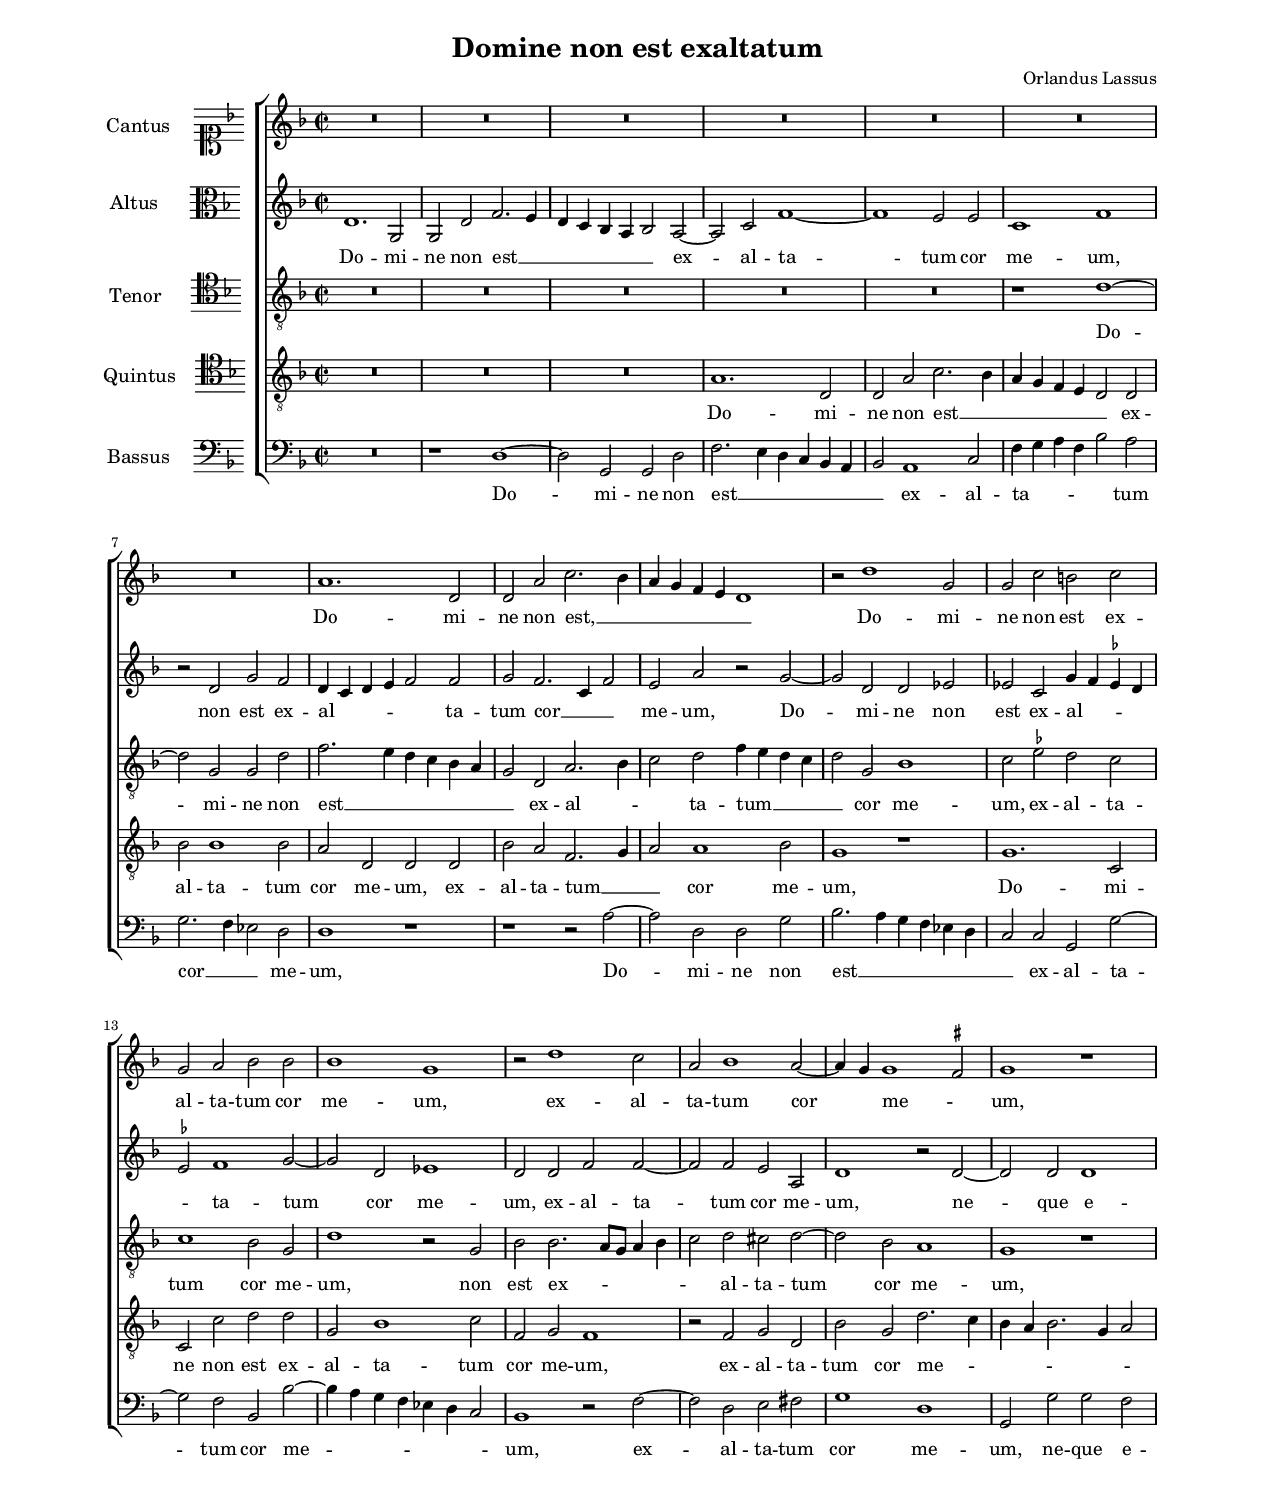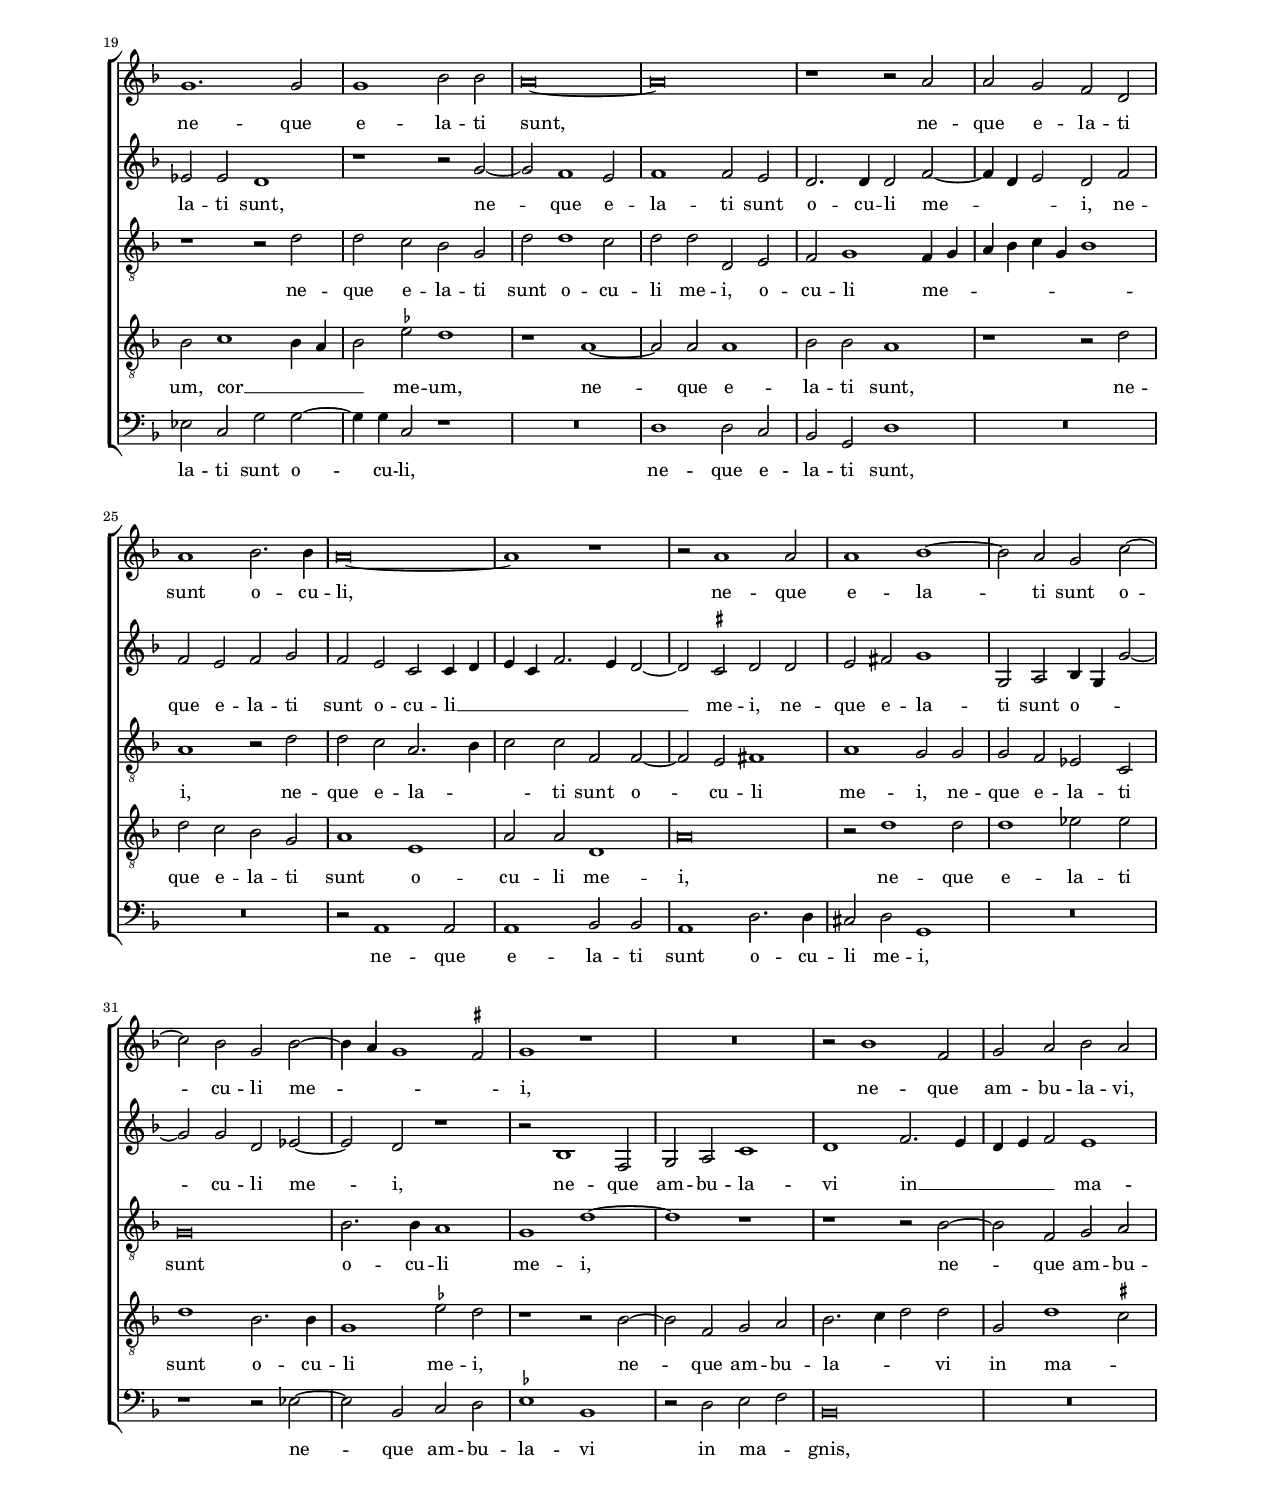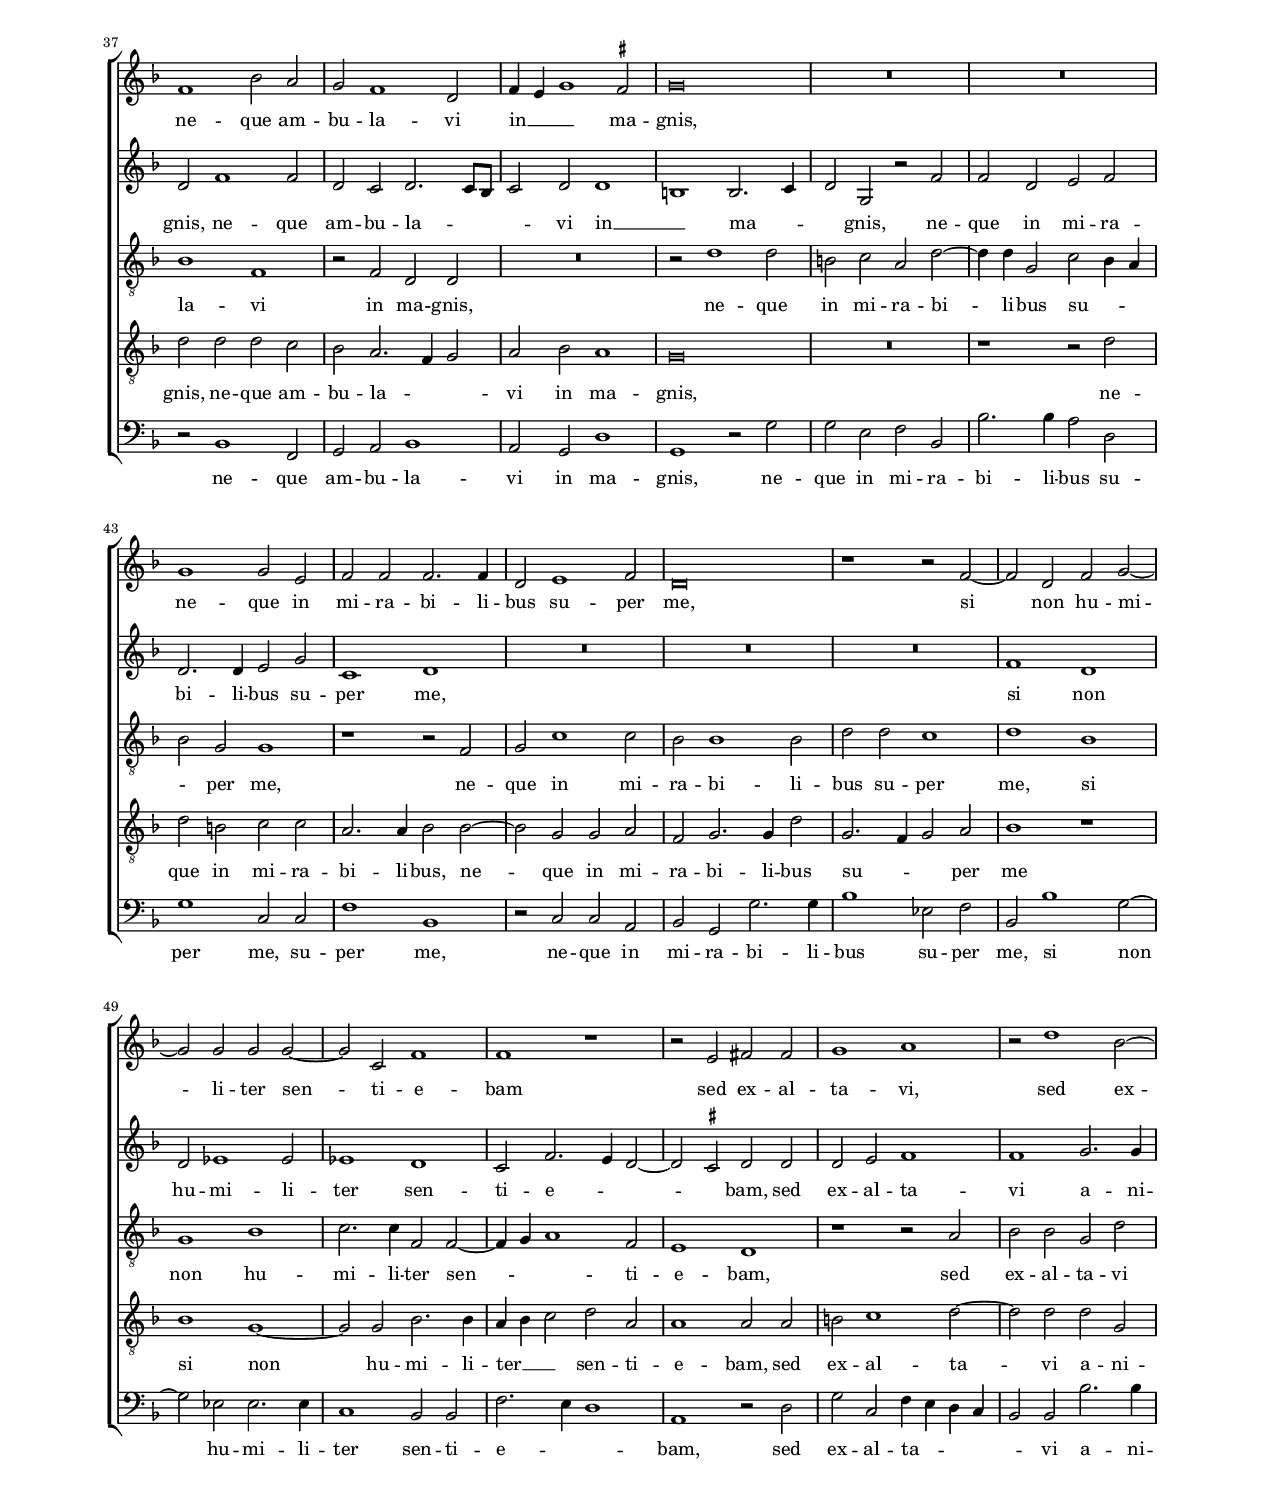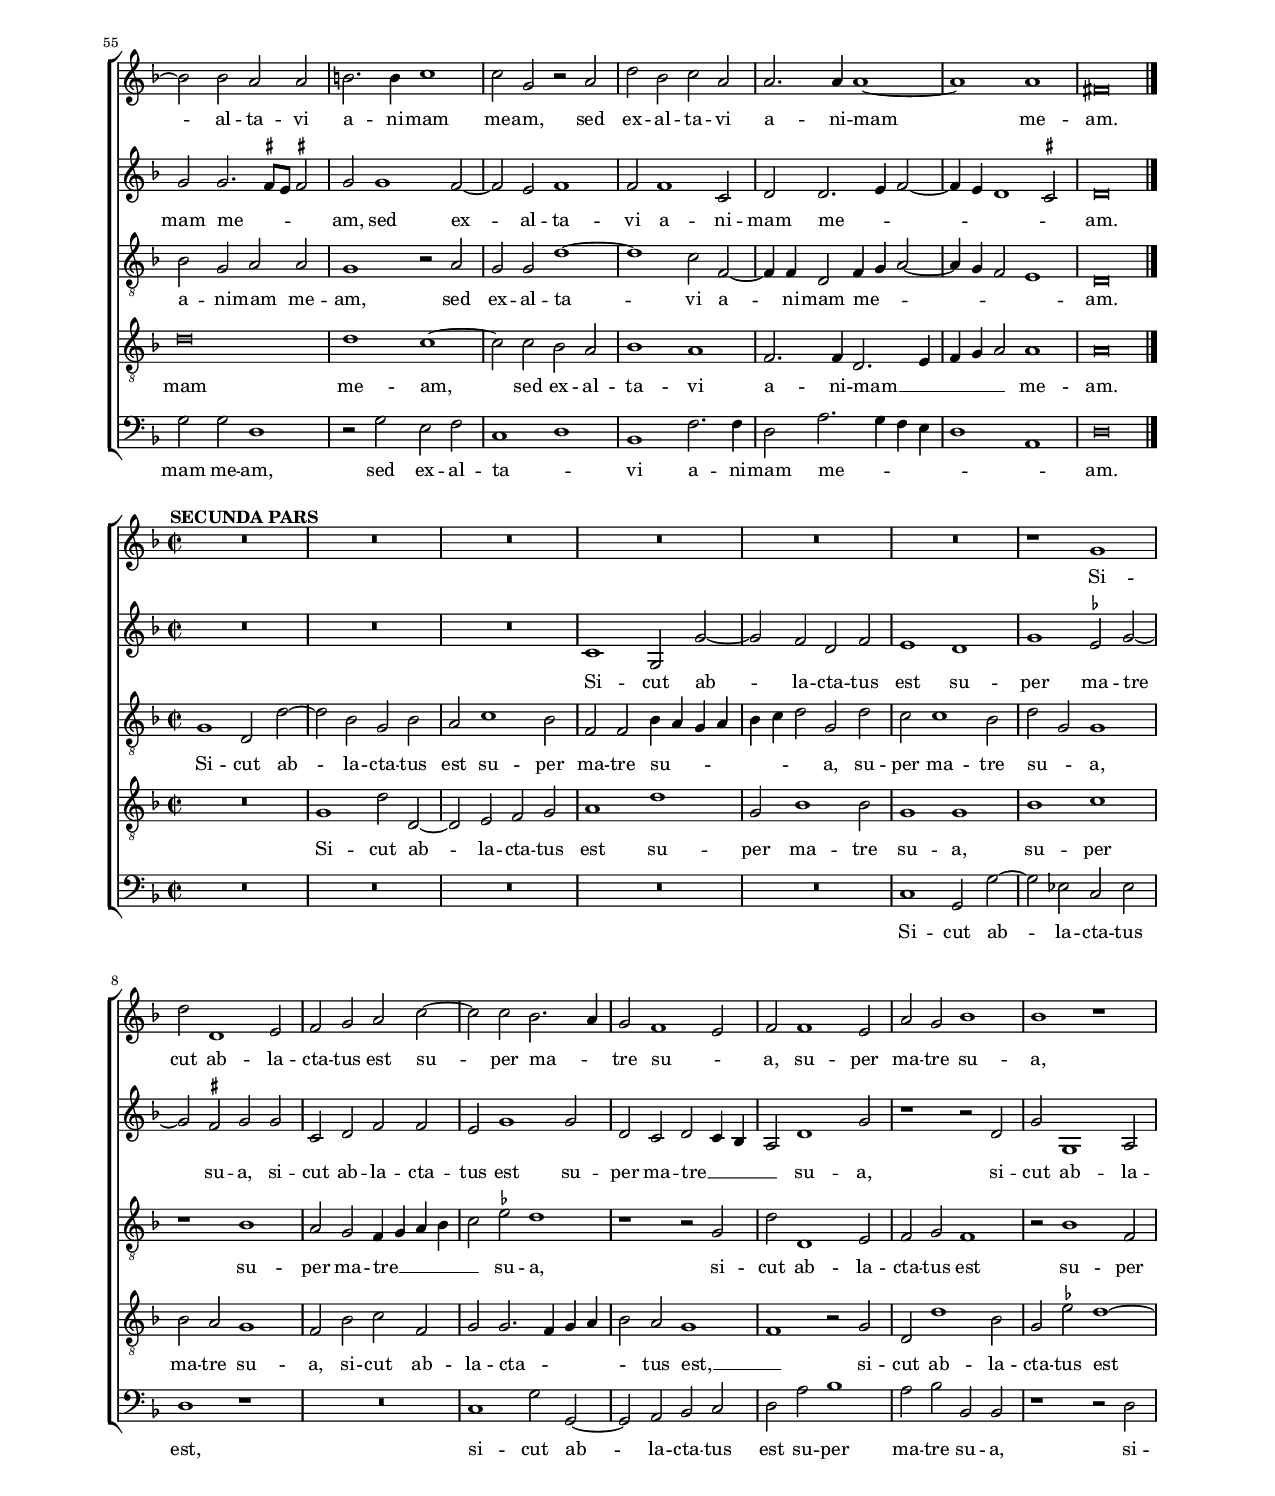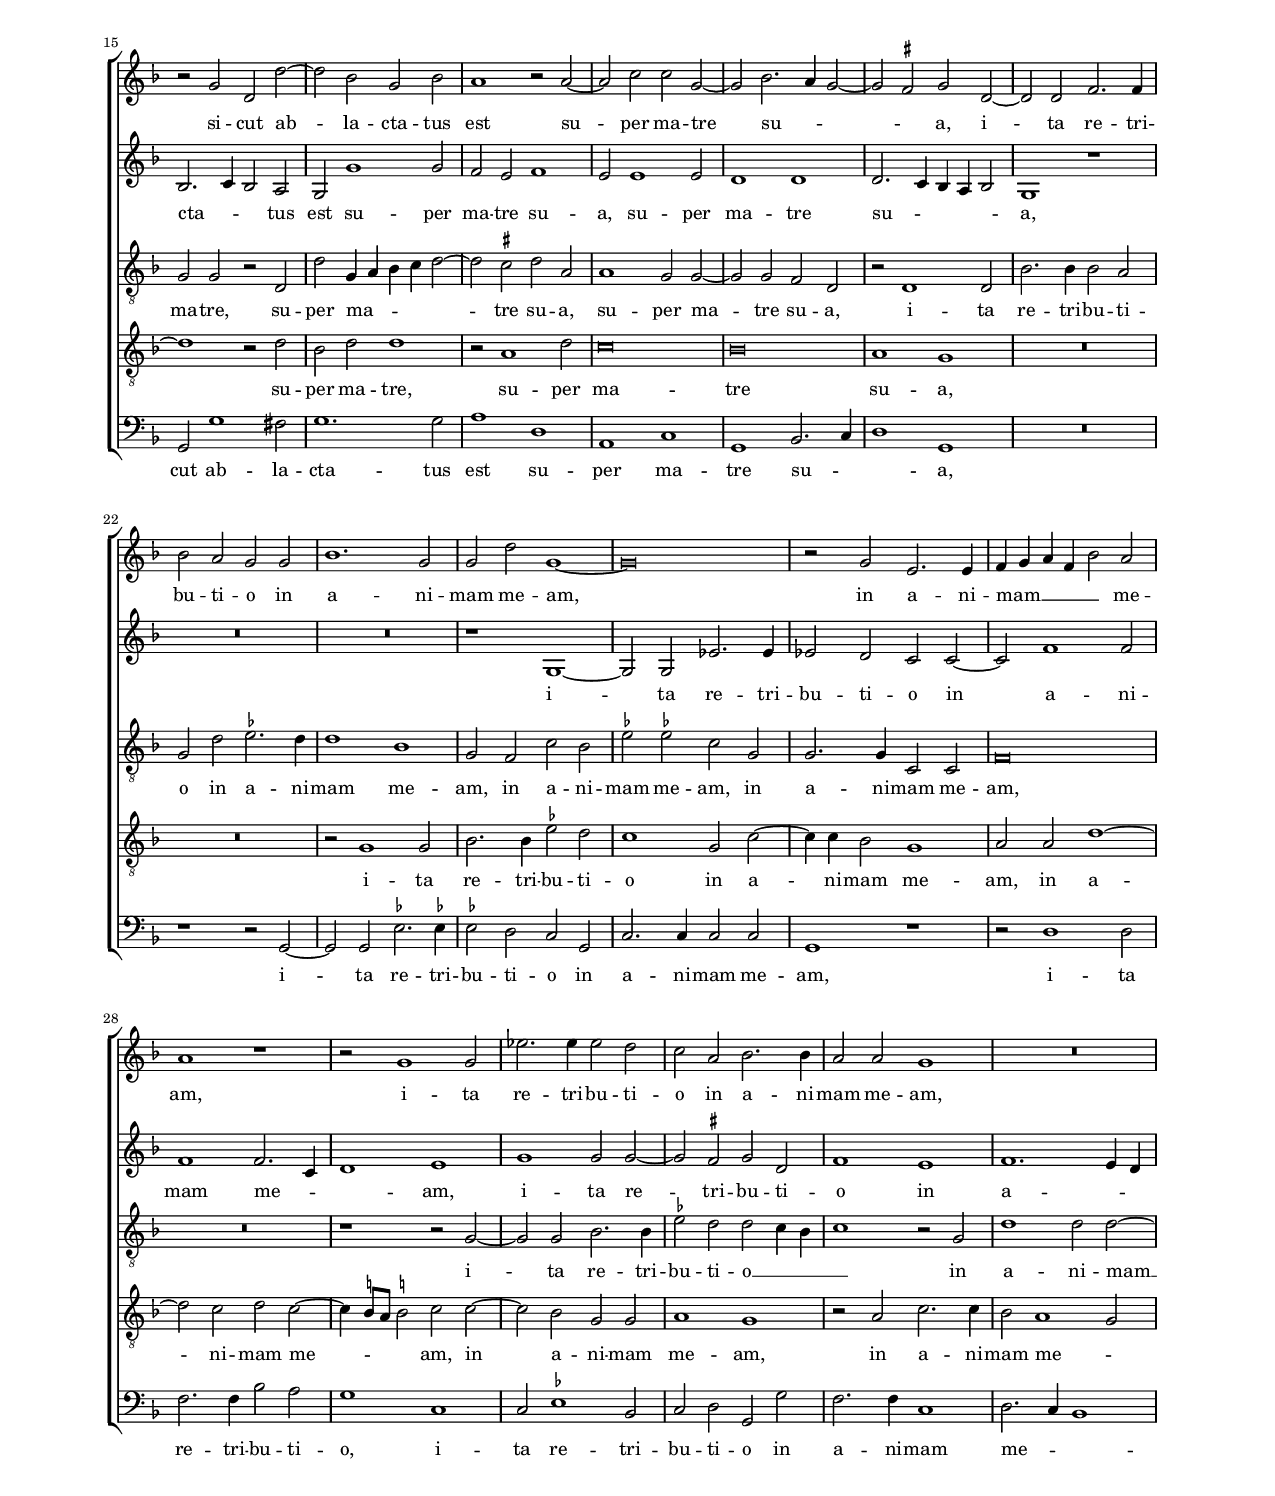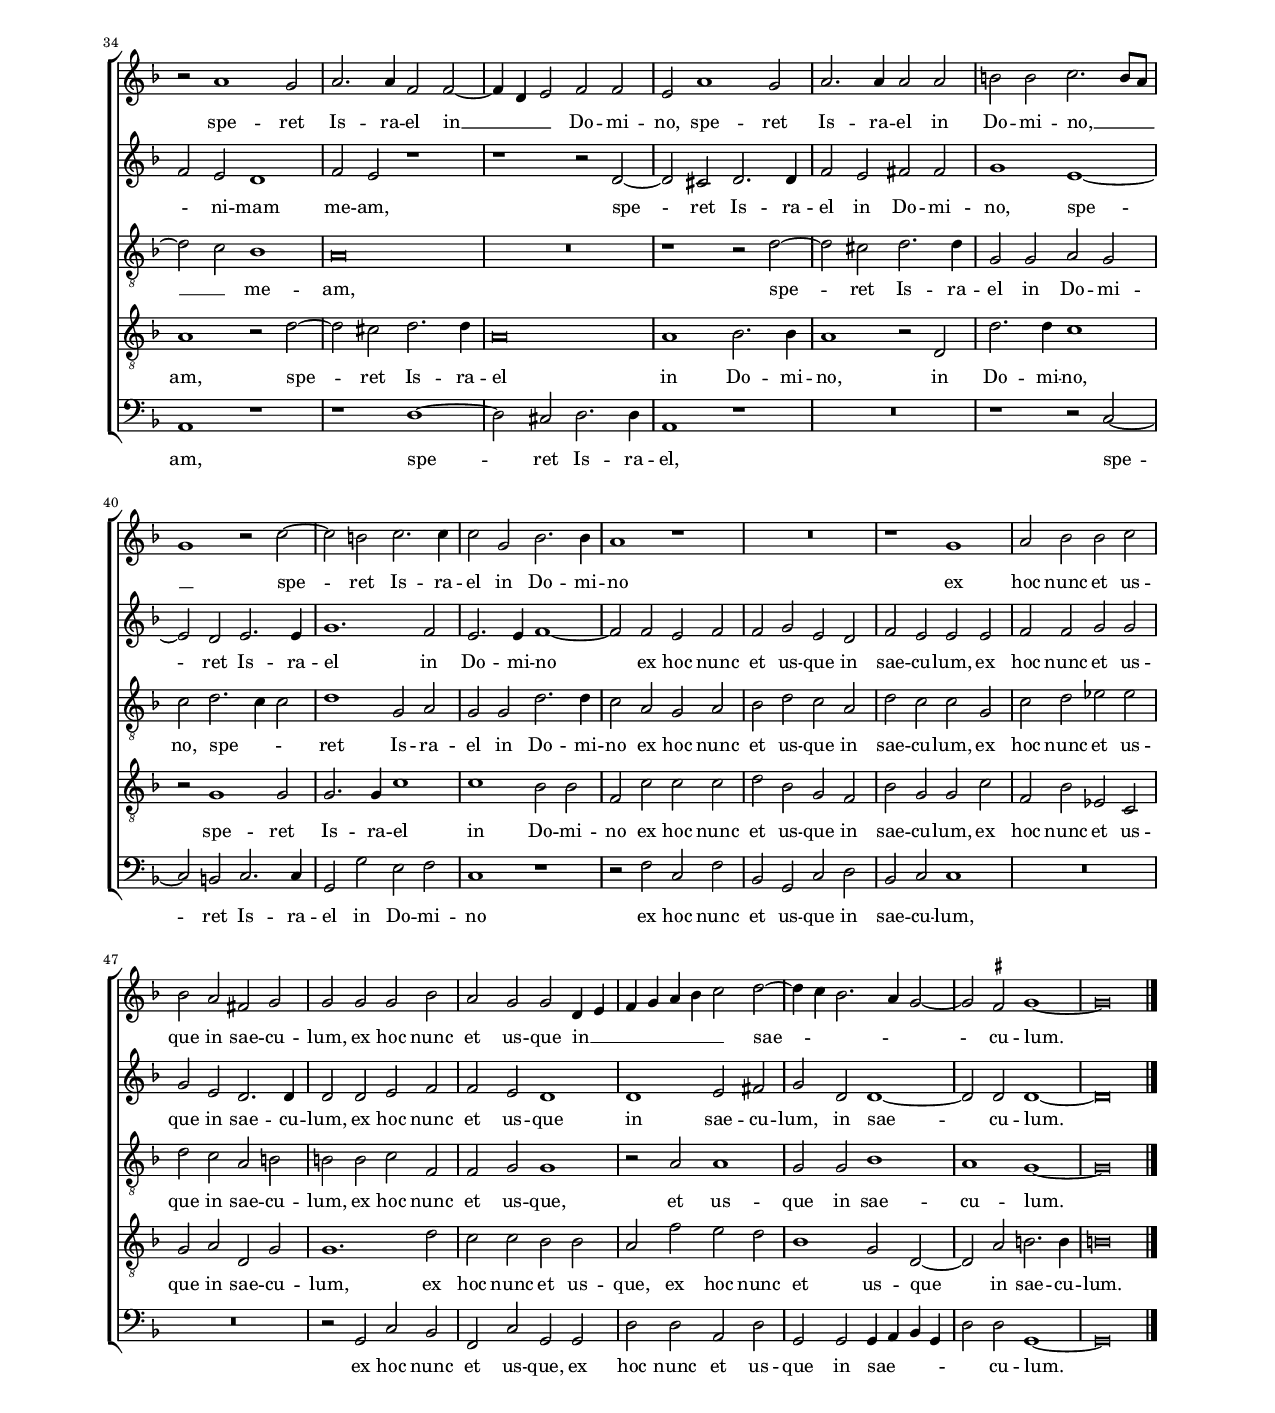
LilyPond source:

\header
{
  title="Domine non est exaltatum"
  composer="Orlandus Lassus"
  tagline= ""
}

\version "2.18.2"
\include "deutsch.ly"
#(set-global-staff-size 15)
#(set-default-paper-size "letter")
#(ly:set-option 'point-and-click #f)

	
	ficta = { \once \set suggestAccidentals = ##t }
	
	forget = #(define-music-function (parser location music) (ly:music?) #{
		\accidentalStyle forget
		$music
		\accidentalStyle default
		#})
	
	m = \melisma
	me = \melismaEnd


\paper
	{
	top-margin = 1.8 \cm
	bottom-margin = 1.8 \cm
	left-margin = 2 \cm
	right-margin = 2 \cm
	ragged-bottom = ##f
	ragged-last-bottom = ##t
	print-page-number = ##f
	score-system-spacing = #'((basic-distance . 17) (minimum-distance . 13) (padding . 6) (strechability . 250))
	system-system-spacing = #'((basic-distance . 17) (minimum-distance . 13) (padding . 6) (strechability . 250))
	scoreTitleMarkup = \markup { \fill-line  { \null \fontsize #2 \bold \fromproperty #'header:piece \fromproperty #'header:opus } }
	systems-per-page = 3
%	min-systems-per-page = 3
	}

global = {
	\key f \major
	\time 2/2 \set Score.measureLength = #(ly:make-moment 2/1)
	}
	

incipitcantus = \markup { \score {
	{
	\set Staff.instrumentName = \markup { \fontsize #1 "Cantus" }
	\key f \major
	\clef soprano
	s4 \bar ""
	}
	\layout  {
	raggedright = ##t
	indent = 1.8 \cm
	line-width = 2.5 \cm
	\context { \Staff \remove Time_signature_engraver }
	\override Staff.Clef.Y-extent = #'(0 . 0)
	}} \hspace #1 }
      
      
incipitaltus = \markup { \score {
	{
	\set Staff.instrumentName = \markup { \fontsize #1 "Altus" }
	\key f \major
	\clef alto
	s4 \bar ""
	}
	\layout  {
	raggedright = ##t
	indent = 1.8 \cm
	line-width = 2.5 \cm
	\context { \Staff \remove Time_signature_engraver }
	\override Staff.Clef.Y-extent = #'(0 . 0)
	}} \hspace #1 }


incipittenor = \markup { \score {
	{
	\set Staff.instrumentName = \markup { \fontsize #1 "Tenor" }
	\key f \major
	\clef tenor
	s4 \bar ""
	}
	\layout  {
	raggedright = ##t
	indent = 1.8 \cm
	line-width = 2.5 \cm
	\context { \Staff \remove Time_signature_engraver }
	\override Staff.Clef.Y-extent = #'(0 . 0)
	}} \hspace #1 }
      
      
incipitquintus = \markup { \score {
	{
	\set Staff.instrumentName = \markup { \fontsize #1 "Quintus" }
	\key f \major
	\clef tenor
	s4 \bar ""
	}
	\layout  {
	raggedright = ##t
	indent = 1.8 \cm
	line-width = 2.5 \cm
	\context { \Staff \remove Time_signature_engraver }
	\override Staff.Clef.Y-extent = #'(0 . 0)
	}} \hspace #1 }
      
      
incipitbassus = \markup { \score {
	{
	\set Staff.instrumentName = \markup { \fontsize #1 "Bassus" }
	\key f \major
	\clef bass
	s4 \bar ""
	}
	\layout  {
	raggedright = ##t
	indent = 1.8 \cm
	line-width = 2.5 \cm
	\context { \Staff \remove Time_signature_engraver }
	\override Staff.Clef.Y-extent = #'(0 . 0)
	}} \hspace #1 }


cantus =  \relative c''
	{
	R\breve
	R\breve
	R\breve
	R\breve
%5
	R\breve |
	R\breve
	R\breve
	a1. d,2
	d2 a' c2. b4
%10
	a4 g f e d1 |
	r2 d'1 g,2
	g2 c h c
	g2 a b b
	b1 g
%15
	r2 d'1 c2 |
	a2 b1 a2~
	a4 g g1 \ficta fis2
	g1 r
	g1. g2
%20
	g1 b2 b |
	a\breve~
	a\breve
	r1 r2 a
	a2 g f d
%25
	a'1 b2. b4 |
	a\breve~
	a1 r
	r2 a1 a2
	a1 b~
%30
	b2 a g c~ |
	c2 b g b~
	b4 a g1 \ficta fis2
	g1 r
	R\breve
%35
	r2 b1 f2 |
	g2 a b a
	f1 b2 a
	g2 f1 d2
	f4 e g1 \ficta fis2
%40
	g\breve |
	R\breve
	R\breve
	g1 g2 e
	f2 f f2. f4
%45
	d2 e1 f2 |
	d\breve
	r1 r2 f~
	f2 d f g~
	g2 g g g~
%50
	g2 c, f1 |
	f1 r
	r2 e fis fis
	g1 a
	r2 d1 b2~
%55
	b2 b a a |
	h2. h4 c1
	c2 g r a
	d2 b c a
	a2. a4 a1~
%60
	a1 a |
	fis\breve \bar "|." |
	}


altus =  \relative c'
        {
	d1. g,2
	g2 d' f2. e4
	d4 c b a b2 a~
	a2 c f1~
%5
	f1 e2 e |
	c1 f
	r2 d g f
	d4 c d e f2 f
	g2 f2. c4 f2
%10
	e2 a r g~ |
	g2 d d es
	es c g'4 f \ficta es! d
	\ficta es2 f1 g2~
	g2 d es1
%15
	d2 d f f~ |
	f2 f e a,
	d1 r2 d~
	d2 d d1
	es2 es d1
%20
	r1 r2 g~ |
	g2 f1 e2
	f1 f2 e
	d2. d4 d2 f~
	f4 d e2 d f
%25
	f2 e f g |
	f2 e c c4 d
	e4 c f2. e4 d2~
	d2 \ficta cis d d
	e2 fis g1
%30
	g,2 a b4 g g'2~ |
	g2 g d es~
	es d r1
	r2 b1 f2
	g2 a c1
%35
	d1 f2. e4 |
	d4 e f2 e1
	d2 f1 f2
	d2 c d2. c8 b
	c2 d d1
%40
	h1 h2. c4 |
	d2 g, r f'
	f2 d e f
	d2. d4 e2 g
	c,1 d
%45
	R\breve |
	R\breve
	R\breve
	f1 d
	d2 es1 es2
%50
	es1 d |
	c2 f2. e4 d2~
	d2 \ficta cis d d
	d2 e f1
	f1 g2. g4
%55
	g2 g2. \ficta fis8 e \ficta fis!2 |
	g2 g1 f2~
	f2 e f1
	f2 f1 c2
	d2 d2. e4 f2~
%60
	f4 e d1 \ficta cis2 |
	d\breve |
	}


tenor =  \relative c'
	{
	R\breve
	R\breve
	R\breve
	R\breve
%5
	R\breve |
	r1 d~
	d2 g, g d'
	f2. e4 d c b a
	g2 d a'2. b4
%10
	c2 d f4 e d c |
	d2 g, b1
	c2 \ficta es d c
	c1 b2 g
	d'1 r2 g,
%15
	b2 b2. a8 g a4 b |
	c2 d cis d~
	d2 b a1
	g1 r
	r1 r2 d'
%20
	d2 c b g |
	d'2 d1 c2
	d2 d d, e
	f2 g1 f4 g
	a4 b c g b1
%25
	a1 r2 d |
	d2 c a2. b4
	c2 c f, f~
	f2 e fis1
	a1 g2 g
%30
	g2 f es c |
	g'\breve
	b2. b4 a1
	g1 d'~
	d1 r
%35
	r1 r2 b~ |
	b2 f g a
	b1 f
	r2 f d d
	R\breve
%40
	r2 d'1 d2 |
	h2 c a d~
	d4 d g,2 c b4 a
	b2 g g1
	r1 r2 f
%45
	g2 c1 c2 |
	b2 b1 b2
	d2 d c1
	d1 b
	g1 b
%50
	c2. c4 f,2 f~ |
	f4 g a1 f2
	e1 d
	r1 r2 a'
	b2 b g d'
%55
	b2 g a a |
	g1 r2 a
	g2 g d'1~
	d1 c2 f,~
	f4 f d2 f4 g a2~
%60
	a4 g f2 e1 |
	d\breve |
	}


quintus  =  \relative c'
	{
	R\breve
	R\breve
	R\breve
	a1. d,2
%5
	d2 a' c2. b4 |
	a4 g f e d2 d
	b'2 b1 b2
	a2 d, d d
	b'2 a f2. g4
%10
	a2 a1 b2 |
	g1 r
	g1. c,2
	c2 c' d d
	g,2 b1 c2
%15
	f,2 g f1 |
	r2 f g d
	b'2 g d'2. c4
	b4 a b2. g4 a2
	b2 c1 b4 a
%20
	b2 \ficta es d1 |
	r1 a~
	a2 a a1
	b2 b a1
	r1 r2 d |
%25
	d2 c b g |
	a1 e
	a2 a d,1
	a'\breve
	r2 d1 d2
%30
	d1 es2 es |
	d1 b2. b4
	g1 \ficta es'2 d
	r1 r2 b~
	b2 f g a
%35
	b2. c4 d2 d |
	g,2 d'1 \ficta cis2
	d2 d d c
	b2 a2. f4 g2
	a2 b a1
%40
	g\breve |
	R\breve
	r1 r2 d'
	d2 h c c
	a2. a4 b2 b~
%45
	b2 g g a |
	f2 g2. g4 d'2
	g,2. f4 g2 a
	b1 r
	b1 g~
%50
	g2 g b2. b4 |
	a4 b c2 d a
	a1 a2 a
	h2 c1 d2~
	d2 d d g,
%55
	d'\breve |
	d1 c~
	c2 c b a
	b1 a
	f2. f4 d2. e4
%60
	f4 g a2 a1 |
	a\breve |
	}


bassus  =  \relative c
	{
	R\breve
	r1 d~
	d2 g, g d'
	f2. e4 d c b a
%5
	b2 a1 c2 |
	f4 g a f b2 a
	g2. f4 es2 d
	d1 r
	r1 r2 a'~
%10
	a2 d, d g |
	b2. a4 g f es4 d
	c2 c g g'~
	g2 f b, b'~
	b4 a g f es d c2
%15
	b1 r2 f'~ |
	f2 d e fis
	g1 d
	g,2 g' g f
	es2 c g' g~
%20
	g4 g c,2 r1 |
	R\breve
	d1 d2 c
	b2 g d'1
	R\breve
%25
	R\breve |
	r2 a1 a2
	a1 b2 b
	a1 d2. d4
	cis2 d g,1
%30
	R\breve |
	r1 r2 es'~
	es2 b c d
	\ficta es1 b
	r2 d e f
%35
	b,\breve |
	R\breve
	r2 b1 f2
	g2 a b1
	a2 g d'1
%40
	g,1 r2 g' |
	g2 e f b,
	b'2. b4 a2 d,
	g1 c,2 c
	f1 b,
%45
	r2 c c a |
	b2 g g'2. g4
	b1 es,2 f
	b,2 b'1 g2~
	g2 es es2. es4
%50
	c1 b2 b |
	f'2. e4 d1
	a1 r2 d
	g2 c, f4 e d c
	b2 b b'2. b4
%55
	g2 g d1 |
	r2 g e f
	c1 d
	b1 f'2. f4
	d2 a'2. g4 f e
%60
	d1 a |
	d\breve |
	}


lyricscantus = \lyricmode {
	Do -- mi -- ne non est, __ _ _ _ _ _ _
	Do -- mi -- ne non est ex -- al -- ta -- tum cor me -- um,
	ex -- al -- ta -- tum cor _ me -- _ um,
	ne -- que e -- la -- ti sunt,
	ne -- que e -- la -- ti sunt o -- cu -- li,
	ne -- que e -- la -- ti sunt o -- cu -- li me -- _ _ _ i,
	ne -- que am -- bu -- la -- vi,
	ne -- que am -- bu -- la -- vi in __ _ _ ma -- gnis,
	ne -- que in mi -- ra -- bi -- li -- bus su -- per me,
	si non hu -- mi -- li -- ter sen -- ti -- e -- bam
	sed ex -- al -- ta -- vi,
	sed ex -- al -- ta -- vi a -- ni -- mam me -- am,
	sed ex -- al -- ta -- vi a -- ni -- mam me -- am.
	}


lyricsaltus = \lyricmode {
	Do -- mi -- ne non est __ _ _ _ _ _ _ ex -- al -- ta -- tum cor me -- um,
	non est ex -- al -- _ _ _ _ ta -- tum cor __ _ _ me -- um,
	Do -- mi -- ne non est ex -- al -- _ _ _ _ ta -- tum cor me -- um,
	ex -- al -- ta -- tum cor me -- um,
	ne -- que e -- la -- ti sunt,
	ne -- que e -- la -- ti sunt o -- cu -- li me -- _ _ i,
	ne -- que e -- la -- ti sunt o -- cu -- li __ _ _ _ _ _ _ me -- i,
	ne -- que e -- la -- ti sunt o -- _ _ cu -- li me -- i,
	ne -- que am -- bu -- la -- vi in __ _ _ _ _ ma -- gnis,
	ne -- que am -- bu -- la -- _ _ _ vi in __ _ ma -- _ _ gnis,
	ne -- que in mi -- ra -- bi -- li -- bus su -- per me,
	si non hu -- mi -- li -- ter sen -- ti -- e -- _ _ _ bam,
	sed ex -- al -- ta -- vi a -- ni -- mam me -- _ _ _ am,
	sed ex -- al -- ta -- vi a -- ni -- mam me -- _ _ _ _ _ am.
	}


lyricstenor = \lyricmode {
	Do -- mi -- ne non est __ _ _ _ _ _ _ ex -- al -- _ _ ta -- tum __ _ _ _ _ cor me -- um,
	ex -- al -- ta -- tum cor me -- um,
	non est ex -- _ _ _ _ _ al -- ta -- tum cor me -- um,
	ne -- que e -- la -- ti sunt o -- cu -- li me -- i,
	o -- cu -- li me -- _ _ _ _ _ _ i,
	ne -- que e -- la -- _ _ ti sunt o -- cu -- li me -- i,
	ne -- que e -- la -- ti sunt o -- cu -- li me -- i,
	ne -- que am -- bu -- la -- vi in ma -- gnis,
	ne -- que in mi -- ra -- bi -- li -- bus su -- _ _ _ per me,
	ne -- que in mi -- ra -- bi -- li -- bus su -- per me,
	si non hu -- mi -- li -- ter sen -- _ _ ti -- e -- bam,
	sed ex -- al -- ta -- vi a -- ni -- mam me -- am,
	sed ex -- al -- ta -- vi a -- ni -- mam me -- _ _ _ _ _ am.
	}


lyricsquintus = \lyricmode {
	Do -- mi -- ne non est __ _ _ _ _ _ _ ex -- al -- ta -- tum cor me -- um,
	ex -- al -- ta -- tum __ _ _ cor me -- um,
	Do -- mi -- ne non est ex -- al -- ta -- tum cor me -- um,
	ex -- al -- ta -- tum cor me -- _ _ _ _ _ _ um,
	cor __ _ _ _ me -- um,
	ne -- que e -- la -- ti sunt,
	ne -- que e -- la -- ti sunt o -- cu -- li me -- i,
	ne -- que e -- la -- ti sunt o -- cu -- li me -- i,
	ne -- que am -- bu -- la -- _ _ vi in ma -- _ gnis,
	ne -- que am -- bu -- la -- _ _ vi in ma -- gnis,
	ne -- que in mi -- ra -- bi -- li -- bus,
	ne -- que in mi -- ra -- bi -- li -- bus su -- _ _ per me
	si non hu -- mi -- li -- ter __ _ _ sen -- ti -- e -- bam,
	sed ex -- al -- ta -- vi a -- ni -- mam me -- am,
	sed ex -- al -- ta -- vi a -- ni -- mam __ _ _ _ _ me -- am.
	}


lyricsbassus = \lyricmode {
	Do -- mi -- ne non est __ _ _ _ _ _ _ ex -- al -- ta -- _ _ _ _ tum cor __ _ _ me -- um,
	Do -- mi -- ne non est __ _ _ _ _ _ _ ex -- al -- ta -- tum cor me -- _ _ _ _ _ _ um,
	ex -- al -- ta -- tum cor me -- um,
	ne -- que e -- la -- ti sunt o -- cu -- li,
	ne -- que e -- la -- ti sunt,
	ne -- que e -- la -- ti sunt o -- cu -- li me -- i,
	ne -- que am -- bu -- la -- vi in ma -- _ gnis,
	ne -- que am -- bu -- la -- vi in ma -- gnis,
	ne -- que in mi -- ra -- bi -- li -- bus su -- per me,
	su -- per me,
	ne -- que in mi -- ra -- bi -- li -- bus su -- per me,
	si non hu -- mi -- li -- ter sen -- ti -- e -- _ _ bam,
	sed ex -- al -- ta -- _ _ _ _ vi a -- ni -- mam me -- am,
	sed ex -- al -- ta -- _ vi a -- ni -- mam me -- _ _ _ _ _ am.
	}


\score
{  
  % \transpose {
	\new ChoirStaff \with { \override StaffGrouper.staff-staff-spacing.basic-distance = #12 }
	<<

	\new Staff << \global
	\new Voice="v1" {
		\set Staff.instrumentName=\incipitcantus
		\set Staff.midiInstrument = "reed organ"
		\clef violin
		\cantus }
	\new Lyrics \lyricsto "v1" {\lyricscantus }
	>>


	\new Staff << \global
	\new Voice="v2" {
		\set Staff.instrumentName=\incipitaltus
		\set Staff.midiInstrument = "reed organ"
		\clef violin 
		\altus}
	\new Lyrics \lyricsto "v2" {\lyricsaltus }
	>>


	\new Staff << \global
	\new Voice="v3" {
		\set Staff.instrumentName=\incipittenor
		\set Staff.midiInstrument = "reed organ"
		\clef "G_8"
		\tenor }
	\new Lyrics \lyricsto "v3" {\lyricstenor }
	>>


	\new Staff << \global
	\new Voice="v5" {
		\set Staff.instrumentName=\incipitquintus
		\set Staff.midiInstrument = "reed organ"
		\clef "G_8"
		\quintus}
	\new Lyrics \lyricsto "v5" {\lyricsquintus }
	>>


	\new Staff << \global
	\new Voice="v4" {
		\set Staff.instrumentName=\incipitbassus
		\set Staff.midiInstrument = "reed organ"
		\clef bass
		\bassus }
	\new Lyrics \lyricsto "v4" {\lyricsbassus}
	>>

	>>
	% } % transpose

	\layout
	{
	indent = 2.5 \cm
	\context { \Staff \override TimeSignature.break-visibility = #end-of-line-invisible }
	\context { \Lyrics \override VerticalAxisGroup.nonstaff-relatedstaff-spacing.padding = #1.3 }
%	\context { \Staff \override InstrumentName.X-offset = #'-25 }
%	\context { \Voice \override Slur.transparent = ##t }
%	\context { \Voice \override AccidentalSuggestion.avoid-slur = #'ignore }
%	\context { \Voice \override AccidentalSuggestion.outside-staff-priority = ##f }
	\context { \Score \override BarNumber.padding = #2 }
	\context { \Voice \override NoteHead.style = #'baroque }
	}

%	\header { piece = "PRIMA PARS" }

\midi
	{
    	\tempo 2 = 90
	}

}

%%%%%%%%%%%%%%%%%%%%  PARS SECUNDA


global = {
	\key f \major
	\time 2/2 \set Score.measureLength = #(ly:make-moment 2/1)
	}


cantus =  \relative c''
	{
	R\breve^\markup { \left-align \bold "SECUNDA PARS" }
	R\breve
	R\breve
	R\breve
%5
	R\breve |
	R\breve
	r1 g
	d'2 d,1 e2
	f2 g a c~
%10
	c2 c b2. a4 |
	g2 f1 e2
	f2 f1 e2
	a2 g b1
	b1 r
%15
	r2 g d d'~ |
	d2 b g b
	a1 r2 a~
	a2 c c g~
	g2 b2. a4 g2~
%20
	g2 \ficta fis g d~ |
	d2 d f2. f4
	b2 a g g
	b1. g2
	g2 d' g,1~
%25
	g\breve |
	r2 g e2. e4
	f4 g a f b2 a
	a1 r
	r2 g1 g2
%30
	es'2. es4 es2 d |
	c2 a b2. b4
	a2 a g1
	R\breve
	r2 a1 g2
%35
	a2. a4 f2 f~ |
	f4 d e2 f f
	e2 a1 g2
	a2. a4 a2 a
	h2 h c2. h8 a
%40
	g1 r2 c~ |
	c2 h c2. c4
	c2 g b2. b4
	a1 r
	R\breve
%45
	r1 g |
	a2 b b c
	b2 a fis g
	g2 g g b
	a2 g g d4 e
%50
	f4 g a b c2 d~ |
	d4 c b2. a4 g2~
	g2 \ficta fis g1~
	g\breve \bar "|." |
	}


altus =  \relative c'
        {
	R\breve
	R\breve
	R\breve
	c1 g2 g'~
%5
	g2 f d f |
	e1 d
	g1 \ficta es2 g~
	g2 \ficta fis g g
	c,2 d f f
%10
	e2 g1 g2 |
	d2 c d c4 b
	a2 d1 g2
	r1 r2 d
	g2 g,1 a2
%15
	b2. c4 b2 a |
	g2 g'1 g2
	f2 e f1
	e2 e1 e2
	d1 d
%20
	d2. c4 b a b2 |
	g1 r
	R\breve
	R\breve
	r1 g~
%25
	g2 g es'2. es4 |
	es2 d c2 c~
	c2 f1 f2
	f1 f2. c4
	d1 e
%30
	g1 g2 g~ |
	g2 \ficta fis g d
	f1 e
	f1. e4 d
	f2 e d1
%35
	f2 e r1 |
	r1 r2 d~
	d2 cis d2. d4
	f2 e fis fis
	g1 e1~
%40
	e2 d e2. e4 |
	g1. f2
	e2. e4 f1~
	f2 f e f
	f2 g e d
%45
	f2 e e e |
	f2 f g g
	g2 e d2. d4
	d2 d e f
	f2 e d1
%50
	d1 e2 fis |
	g2 d d1~
	d2 d d1~
	d\breve |
	}


tenor =  \relative c'
	{
	g1 d2 d'~
	d2 b g b
	a2 c1 b2
	f2 f b4 a g a
%5
	b4 c d2 g, d' |
	c2 c1 b2
	d2 g, g1
	r1 b
	a2 g f4 g a b
%10
	c2 \ficta es d1 |
	r1 r2 g,
	d'2 d,1 e2
	f2 g f1
	r2 b1 f2
%15
	g2 g r d |
	d'2 g,4 a b c d2~
	d2 \ficta cis d a
	a1 g2 g~
	g2 g f d
%20
	r2 d1 d2 |
	b'2. b4 b2 a
	g2 d' \ficta es2. d4
	d1 b
	g2 f c' b
%25
	\ficta es \ficta es! c g |
	g2. g4 c,2 c
	f\breve
	R\breve
	r1 r2 g~
%30
	g2 g b2. b4 |
	\ficta es2 d d c4 b
	c1 r2 g
	d'1 d2 d~
	d2 c b1
%35
	a\breve |
	R\breve
	r1 r2 d~
	d2 cis d2. d4
	g,2 g a g
%40
	c2 d2. c4 c2 |
	d1 g,2 a
	g2 g d'2. d4
	c2 a g a
	b2 d c a
%45
	d2 c c g |
	c2 d es es
	d2 c a h
	h2 h c f,
	f2 g g1
%50
	r2 a a1 |
	g2 g b1
	a1 g~
	g\breve |
	}


quintus  =  \relative c'
	{
	R\breve
	g1 d'2 d,~
	d2 e f g
	a1 d
%5
	g,2 b1 b2 |
	g1 g
	b1 c
	b2 a g1
	f2 b c f,
%10
	g2 g2. f4 g a |
	b2 a g1
	f1 r2 g
	d2 d'1 b2
	g2 \ficta es' d1~
%15
	d1 r2 d |
	b2 d d1
	r2 a1 d2
	c\breve
	b\breve
%20
	a1 g |
	R\breve
	R\breve
	r2 g1 g2
	b2. b4 \ficta es2 d
%25
	c1 g2 c~ |
	c4 c b2 g1
	a2 a d1~
	d2 c d c~
	c4 \ficta h8 a \ficta h!2 c c~
%30
	c2 b g g |
	a1 g
	r2 a c2. c4
	b2 a1 g2
	a1 r2 d~
%35
	d2 cis d2. d4 |
	a\breve
	a1 b2. b4
	a1 r2 d,
	d'2. d4 c1
%40
	r2 g1 g2 |
	g2. g4 c1
	c1 b2 b
	f2 c' c c
	d2 b g f
%45
	b2 g g c |
	f,2 b es, c
	g'2 a d, g
	g1. d'2
	c2 c b b
%50
	a2 f' e d |
	b1 g2 d~
	d2 a' h2. h4
	h\breve |
	}


bassus  =  \relative c
	{
	R\breve
	R\breve
	R\breve
	R\breve
%5
	R\breve |
	c1 g2 g'~
	g2 es c es
	d1 r
	R\breve
%10
	c1 g'2 g,~ |
	g2 a b c
	d2 a' b1
	a2 b b, b
	r1 r2 d
%15
	g,2 g'1 fis2 |
	g1. g2
	a1 d,
	a1 c
	g1 b2. c4
%20
	d1 g, |
	R\breve
	r1 r2 g~
	g2 g \ficta es'2. \ficta es!4
	\ficta es2 d c g
%25
	c2. c4 c2 c |
	g1 r
	r2 d'1 d2
	f2. f4 b2 a
	g1 c,
%30
	c2 \ficta es1 b2 |
	c2 d g, g'
	f2. f4 c1
	d2. c4 b1
	a1 r
%35
	r1 d~ |
	d2 cis d2. d4
	a1 r
	R\breve
	r1 r2 c~
%40
	c2 h c2. c4 |
	g2 g' e f
	c1 r
	r2 f c f
	b,2 g c d
%45
	b2 c c1 |
	R\breve
	R\breve
	r2 g c b
	f2 c' g g
%50
	d'2 d a d |
	g,2 g g4 a b g
	d'2 d g,1~
	g\breve |
	}


lyricscantus = \lyricmode {
	Si -- cut ab -- la -- cta -- tus est su -- per ma -- _ tre su -- _ a,
	su -- per ma -- tre su -- a,
	si -- cut ab -- la -- cta -- tus est su -- per ma -- tre su -- _ _ _ a,
	i -- ta re -- tri -- bu -- ti -- o in a -- ni -- mam me -- am,
	in a -- ni -- mam __ _ _ _ _ me -- am,
	i -- ta re -- tri -- bu -- ti -- o in a -- ni -- mam me -- am,
	spe -- ret Is -- ra -- el in __ _ _ Do -- mi -- no,
	spe -- ret Is -- ra -- el in Do -- mi -- no, __ _ _ _
	spe -- ret Is -- ra -- el in Do -- mi -- no
	ex hoc nunc et us -- que in sae -- cu -- lum,
	ex hoc nunc et us -- que in __ _ _ _ _ _ _ sae -- _ _ _ _ cu -- lum.
	}


lyricsaltus = \lyricmode {
	Si -- cut ab -- la -- cta -- tus est su -- per ma -- tre su -- a,
	si -- cut ab -- la -- cta -- tus est su -- per ma -- tre __ _ _ _ su -- a,
	si -- cut ab -- la -- cta -- _ _ tus est su -- per ma -- tre su -- a,
	su -- per ma -- tre su -- _ _ _ _ a,
	i -- ta re -- tri -- bu -- ti -- o in a -- ni -- mam me -- _ _ am,
	i -- ta re -- tri -- bu -- ti -- o in a -- _ _ _ ni -- mam me -- am,
	spe -- ret Is -- ra -- el in Do -- mi -- no,
	spe -- ret Is -- ra -- el in Do -- mi -- no
	ex hoc nunc et us -- que in sae -- cu -- lum,
	ex hoc nunc et us -- que in sae -- cu -- lum,
	ex hoc nunc et us -- que in sae -- cu -- lum,
	in sae -- cu -- lum.
	}


lyricstenor = \lyricmode {
	Si -- cut ab -- la -- cta -- tus est su -- per ma -- tre su -- _ _ _ _ _ _ a,
	su -- per ma -- tre su -- _ a,
	su -- per ma -- tre __ _ _ _ _ su -- a,
	si -- cut ab -- la -- cta -- tus est su -- per ma -- tre,
	su -- per ma -- _ _ _ _ tre su -- a,
	su -- per ma -- tre su -- a,
	i -- ta re -- tri -- bu -- ti -- o in a -- ni -- mam me -- am,
	in a -- ni -- mam me -- am,
	in a -- ni -- mam me -- am,
	i -- ta re -- tri -- bu -- ti -- o __ _ _ _ in a -- ni -- mam __ _ me -- am,
	spe -- ret Is -- ra -- el in Do -- mi -- no,
	spe -- _ _ ret Is -- ra -- el in Do -- mi -- no
	ex hoc nunc et us -- que in sae -- cu -- lum,
	ex hoc nunc et us -- que in sae -- cu -- lum,
	ex hoc nunc et us -- que,
	et us -- que in sae -- cu -- lum.
	}


lyricsquintus = \lyricmode {
	Si -- cut ab -- la -- cta -- tus est su -- per ma -- tre su -- a,
	su -- per ma -- tre su -- a,
	si -- cut ab -- la -- cta -- _ _ _ _ tus est, __ _
	si -- cut ab -- la -- cta -- tus est su -- per ma -- tre,
	su -- per ma -- tre su -- a,
	i -- ta re -- tri -- bu -- ti -- o in a -- ni -- mam me -- am,
	in a -- ni -- mam me -- _ _ _ am,
	in a -- ni -- mam me -- am,
	in a -- ni -- mam me -- _ am,
	spe -- ret Is -- ra -- el in Do -- mi -- no,
	in Do -- mi -- no,
	spe -- ret Is -- ra -- el in Do -- mi -- no
	ex hoc nunc et us -- que in sae -- cu -- lum,
	ex hoc nunc et us -- que in sae -- cu -- lum,
	ex hoc nunc et us -- que,
	ex hoc nunc et us -- que in sae -- cu -- lum.
	}


lyricsbassus = \lyricmode {
	Si -- cut ab -- la -- cta -- tus est,
	si -- cut ab -- la -- cta -- tus est su -- per ma -- tre su -- a,
	si -- cut ab -- la -- cta -- tus est su -- per ma -- tre su -- _ _ a,
	i -- ta re -- tri -- bu -- ti -- o in a -- ni -- mam me -- am,
	i -- ta re -- tri -- bu -- ti -- o,
	i -- ta re -- tri -- bu -- ti -- o in a -- ni -- mam me -- _ _ am,
	spe -- ret Is -- ra -- el,
	spe -- ret Is -- ra -- el in Do -- mi -- no
	ex hoc nunc et us -- que in sae -- cu -- lum,
	ex hoc nunc et us -- que,
	ex hoc nunc et us -- que in sae -- _ _ _ _ cu -- lum.
	}


\score
{  
  % \transpose {
	\new ChoirStaff \with { \override StaffGrouper.staff-staff-spacing.basic-distance = #12 }
	<<

	\new Staff <<\global
	\new Voice="v1" {
	  %\set Staff.instrumentName=Cantus
		\set Staff.midiInstrument = "reed organ"
		\clef violin
		\cantus }
	\new Lyrics \lyricsto "v1" {\lyricscantus }
	>>


	\new Staff << \global
	\new Voice="v2" {
	  %\set Staff.instrumentName=Altus
		\set Staff.midiInstrument = "reed organ"
		\clef violin 
		\altus}
	\new Lyrics \lyricsto "v2" {\lyricsaltus }
	>>


	\new Staff <<\global
	\new Voice="v3" {
	  %\set Staff.instrumentName=Tenor
		\set Staff.midiInstrument = "reed organ"
		\clef "G_8"
		\tenor }
	\new Lyrics \lyricsto "v3" {\lyricstenor }
	>>


	\new Staff << \global
	\new Voice="v5" {
	  %\set Staff.instrumentName=Quintus
		\set Staff.midiInstrument = "reed organ"
		\clef "G_8"
		\quintus}
	\new Lyrics \lyricsto "v5" {\lyricsquintus }
	>>


	\new Staff <<\global
	\new Voice="v4" {
	  %\set Staff.instrumentName=Bassus
		\set Staff.midiInstrument = "reed organ"
		\clef bass
		\bassus }
	\new Lyrics \lyricsto "v4" {\lyricsbassus}
	>>
	
	>>
	% } % transpose

	\layout
	{
	indent = 0 \cm
	\context { \Staff \override TimeSignature.break-visibility = #end-of-line-invisible }
	\context { \Lyrics \override VerticalAxisGroup.nonstaff-relatedstaff-spacing.padding = #1.3 }
%	\context { \Staff \override InstrumentName.X-offset = #'-25 }
%	\context { \Voice \override Slur.transparent = ##t }
%	\context { \Voice \override AccidentalSuggestion.avoid-slur = #'ignore }
%	\context { \Voice \override AccidentalSuggestion.outside-staff-priority = ##f }
	\context { \Score \override BarNumber.padding = #2 }
	\context { \Voice \override NoteHead.style = #'baroque }
	}

%	\header { piece = \markup { \vspace #2 "SECUNDA PARS"} }

\midi
	{
    	\tempo 2 = 90
	}
	
}

% EOF